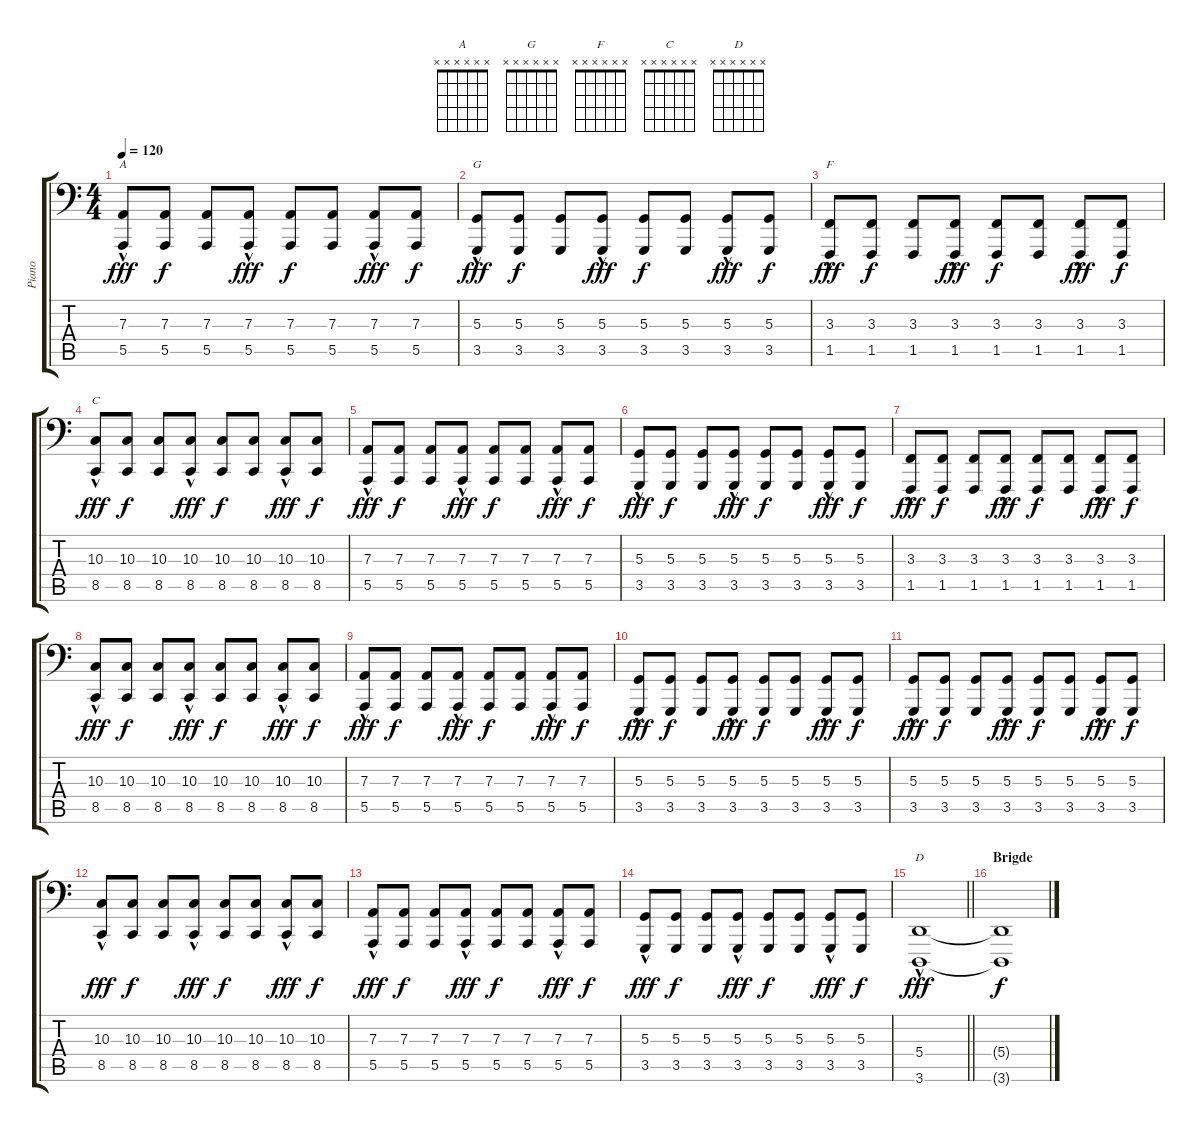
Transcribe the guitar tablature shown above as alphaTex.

\track ("Piano" "Piano") {instrument acousticgrandpiano}
\staff {score tabs}
\tuning (B2 Gb2 D2 A1 E1 B0) {hide}
\chord ("A" x x x x x x)
\chord ("G" x x x x x x)
\chord ("F" x x x x x x)
\chord ("C" x x x x x x)
\chord ("D" x x x x x x)
\ts (4 4)
\tempo 120
\clef f4
\ks c
(7.3{hac} 5.5{hac}).8{ch "A" dy fff} (7.3 5.5).8{dy f} (7.3 5.5).8 (7.3{hac} 5.5{hac}).8{dy fff} (7.3 5.5).8{dy f} (7.3 5.5).8 (7.3{hac} 5.5{hac}).8{dy fff} (7.3 5.5).8{dy f} |
(5.3{hac} 3.5{hac}).8{ch "G" dy fff} (5.3 3.5).8{dy f} (5.3 3.5).8 (5.3{hac} 3.5{hac}).8{dy fff} (5.3 3.5).8{dy f} (5.3 3.5).8 (5.3{hac} 3.5{hac}).8{dy fff} (5.3 3.5).8{dy f} |
(3.3{hac} 1.5{hac}).8{ch "F" dy fff} (3.3 1.5).8{dy f} (3.3 1.5).8 (3.3{hac} 1.5{hac}).8{dy fff} (3.3 1.5).8{dy f} (3.3 1.5).8 (3.3{hac} 1.5{hac}).8{dy fff} (3.3 1.5).8{dy f} |
(10.3{hac} 8.5{hac}).8{ch "C" dy fff} (10.3 8.5).8{dy f} (10.3 8.5).8 (10.3{hac} 8.5{hac}).8{dy fff} (10.3 8.5).8{dy f} (10.3 8.5).8 (10.3{hac} 8.5{hac}).8{dy fff} (10.3 8.5).8{dy f} |
(7.3{hac} 5.5{hac}).8{dy fff} (7.3 5.5).8{dy f} (7.3 5.5).8 (7.3{hac} 5.5{hac}).8{dy fff} (7.3 5.5).8{dy f} (7.3 5.5).8 (7.3{hac} 5.5{hac}).8{dy fff} (7.3 5.5).8{dy f} |
(5.3{hac} 3.5{hac}).8{dy fff} (5.3 3.5).8{dy f} (5.3 3.5).8 (5.3{hac} 3.5{hac}).8{dy fff} (5.3 3.5).8{dy f} (5.3 3.5).8 (5.3{hac} 3.5{hac}).8{dy fff} (5.3 3.5).8{dy f} |
(3.3{hac} 1.5{hac}).8{dy fff} (3.3 1.5).8{dy f} (3.3 1.5).8 (3.3{hac} 1.5{hac}).8{dy fff} (3.3 1.5).8{dy f} (3.3 1.5).8 (3.3{hac} 1.5{hac}).8{dy fff} (3.3 1.5).8{dy f} |
(10.3{hac} 8.5{hac}).8{dy fff} (10.3 8.5).8{dy f} (10.3 8.5).8 (10.3{hac} 8.5{hac}).8{dy fff} (10.3 8.5).8{dy f} (10.3 8.5).8 (10.3{hac} 8.5{hac}).8{dy fff} (10.3 8.5).8{dy f} |
(7.3{hac} 5.5{hac}).8{dy fff} (7.3 5.5).8{dy f} (7.3 5.5).8 (7.3{hac} 5.5{hac}).8{dy fff} (7.3 5.5).8{dy f} (7.3 5.5).8 (7.3{hac} 5.5{hac}).8{dy fff} (7.3 5.5).8{dy f} |
(5.3{hac} 3.5{hac}).8{dy fff} (5.3 3.5).8{dy f} (5.3 3.5).8 (5.3{hac} 3.5{hac}).8{dy fff} (5.3 3.5).8{dy f} (5.3 3.5).8 (5.3{hac} 3.5{hac}).8{dy fff} (5.3 3.5).8{dy f} |
(5.3{hac} 3.5{hac}).8{dy fff} (5.3 3.5).8{dy f} (5.3 3.5).8 (5.3{hac} 3.5{hac}).8{dy fff} (5.3 3.5).8{dy f} (5.3 3.5).8 (5.3{hac} 3.5{hac}).8{dy fff} (5.3 3.5).8{dy f} |
(10.3{hac} 8.5{hac}).8{dy fff} (10.3 8.5).8{dy f} (10.3 8.5).8 (10.3{hac} 8.5{hac}).8{dy fff} (10.3 8.5).8{dy f} (10.3 8.5).8 (10.3{hac} 8.5{hac}).8{dy fff} (10.3 8.5).8{dy f} |
(7.3{hac} 5.5{hac}).8{dy fff} (7.3 5.5).8{dy f} (7.3 5.5).8 (7.3{hac} 5.5{hac}).8{dy fff} (7.3 5.5).8{dy f} (7.3 5.5).8 (7.3{hac} 5.5{hac}).8{dy fff} (7.3 5.5).8{dy f} |
(5.3{hac} 3.5{hac}).8{dy fff} (5.3 3.5).8{dy f} (5.3 3.5).8 (5.3{hac} 3.5{hac}).8{dy fff} (5.3 3.5).8{dy f} (5.3 3.5).8 (5.3{hac} 3.5{hac}).8{dy fff} (5.3 3.5).8{dy f} |
\barLineRight lightlight
(5.4{hac} 3.6{hac}).1{ch "D" dy fff} |
\section ("" "Brigde")
(5.4{t} 3.6{t}).1{dy f}
